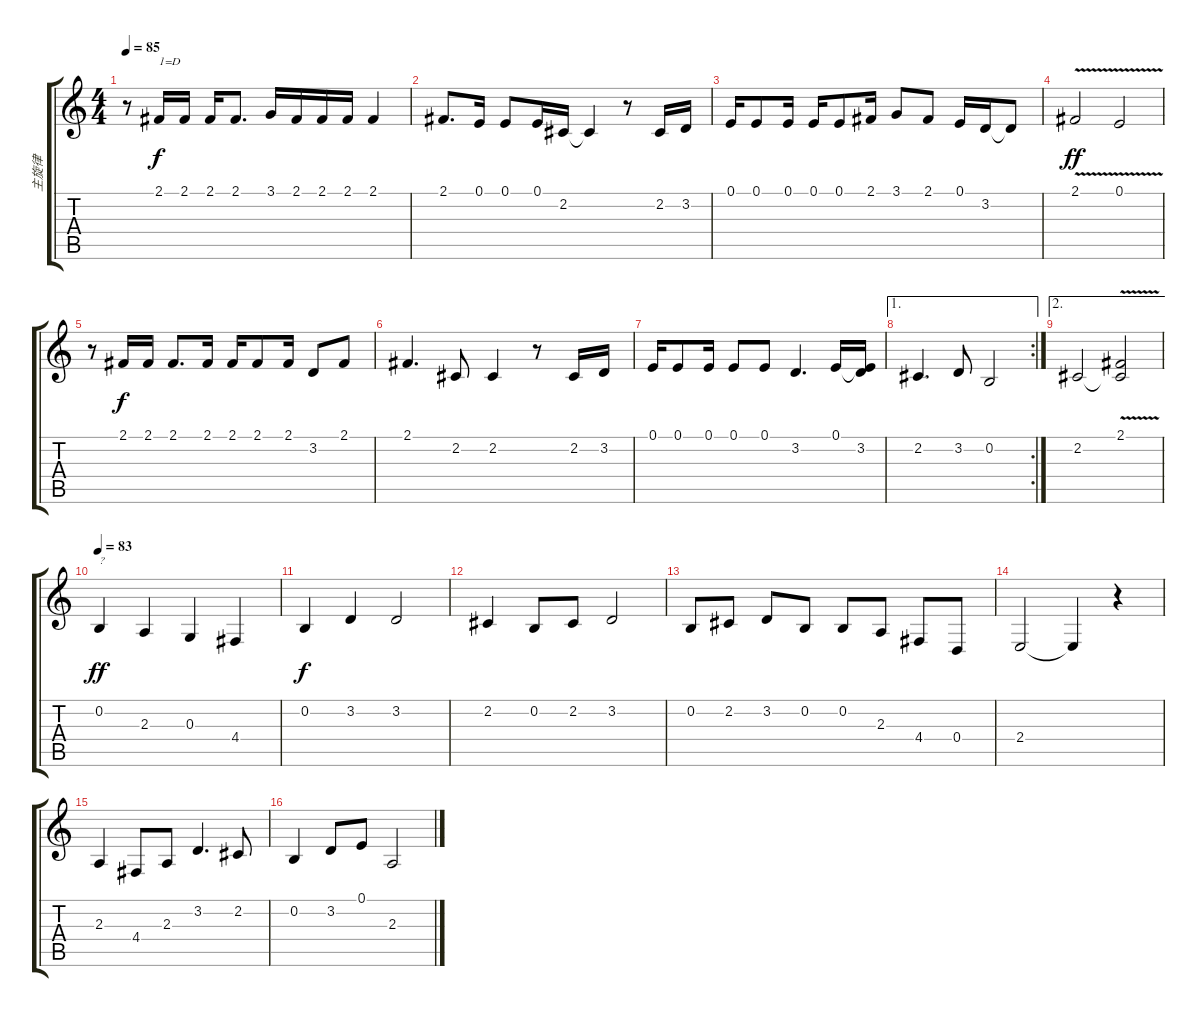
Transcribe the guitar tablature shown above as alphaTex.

\track ("主旋律" "主旋律") {instrument lead6voice}
\staff {score tabs}
\tuning (E4 B3 G3 D3 A2 E2) {hide}
\ts (4 4)
\tempo 85
\clef g2
\ks c
r.8{dy f} 2.1.16{txt "1=D"} 2.1.16 2.1.16 2.1.8{d} 3.1.16 2.1.16 2.1.16 2.1.16 2.1.4 |
2.1.8{d} 0.1.16 0.1.8 0.1.16 2.2.16 2.2{t}.4 r.8 2.2.16 3.2.16 |
0.1.16 0.1.8 0.1.16 0.1.16 0.1.8 2.1.16 3.1.8 2.1.8 0.1.16 3.2.16 3.2{t}.8 |
2.1{v}.2{dy ff} 0.1{v}.2 |
r.8 2.1.16{dy f} 2.1.16 2.1.8{d} 2.1.16 2.1.16 2.1.8 2.1.16 3.2.8 2.1.8 |
2.1.4{d} 2.2.8 2.2.4 r.8 2.2.16 3.2.16 |
0.1.16 0.1.8 0.1.16 0.1.8 0.1.8 3.2.4{d} 0.1.16 (0.1{t} 3.2).16 |
\ae 1
\rc 2
2.2.4{d} 3.2.8 0.2.2 |
\ae 2
2.2.2 (2.1{v} 2.2{v t}).2 |
\tempo 83
0.2.4{txt "?" dy ff volume 16} 2.3.4 0.3.4 4.4.4 |
0.2.4{dy f} 3.2.4 3.2.2 |
2.2.4 0.2.8 2.2.8 3.2.2 |
0.2.8 2.2.8 3.2.8 0.2.8 0.2.8 2.3.8 4.4.8 0.4.8 |
2.4.2 2.4{t}.4 r.4 |
2.3.4 4.4.8 2.3.8 3.2.4{d} 2.2.8 |
0.2.4 3.2.8 0.1.8 2.3.2
